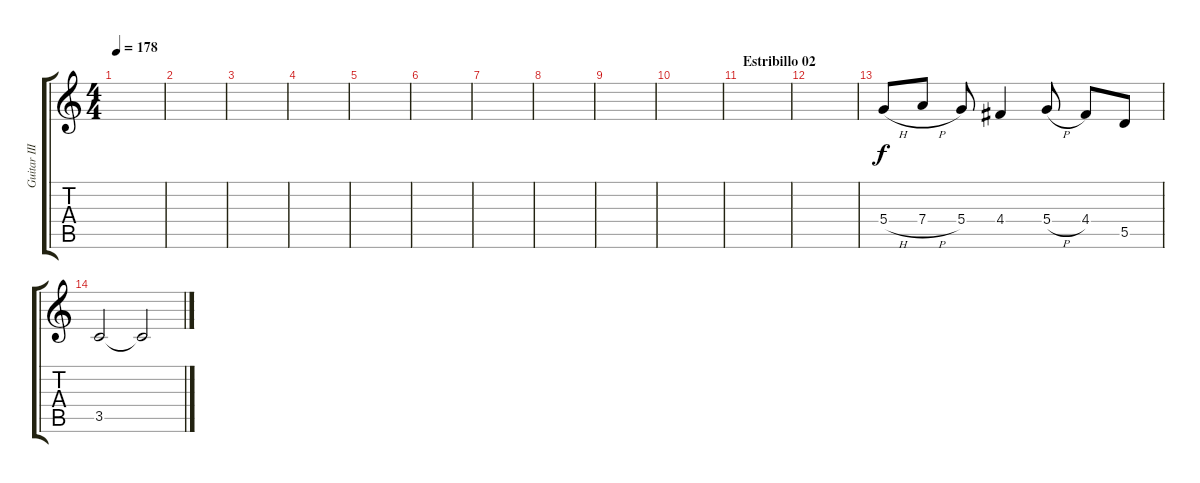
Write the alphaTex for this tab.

\track ("Guitar III" "Guitar III") {instrument distortionguitar}
\staff {score tabs}
\tuning (E4 B3 G3 D3 A2 E2) {hide}
\ts (4 4)
\tempo 178
\clef g2
\ks c
|
|
|
|
|
|
|
|
|
|
\section ("" "Estribillo 02")
|
|
5.4{h}.8 7.4{h}.8 5.4.8 4.4.4 5.4{h}.8 4.4.8 5.5.8 |
3.5.2 3.5{t}.2
